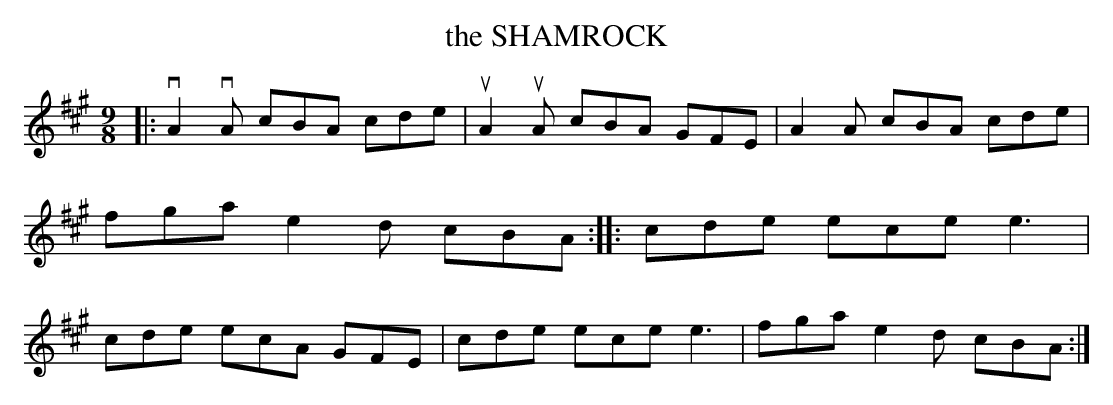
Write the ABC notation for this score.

X:1
T: the SHAMROCK
M: 9/8
L: 1/8
K: A
|:\
vA2vA cBA cde | uA2uA cBA GFE |\
A2A cBA cde | fga e2d cBA ::\
cde ece e3 | cde ecA GFE |\
cde ece e3 | fga e2d cBA :|
